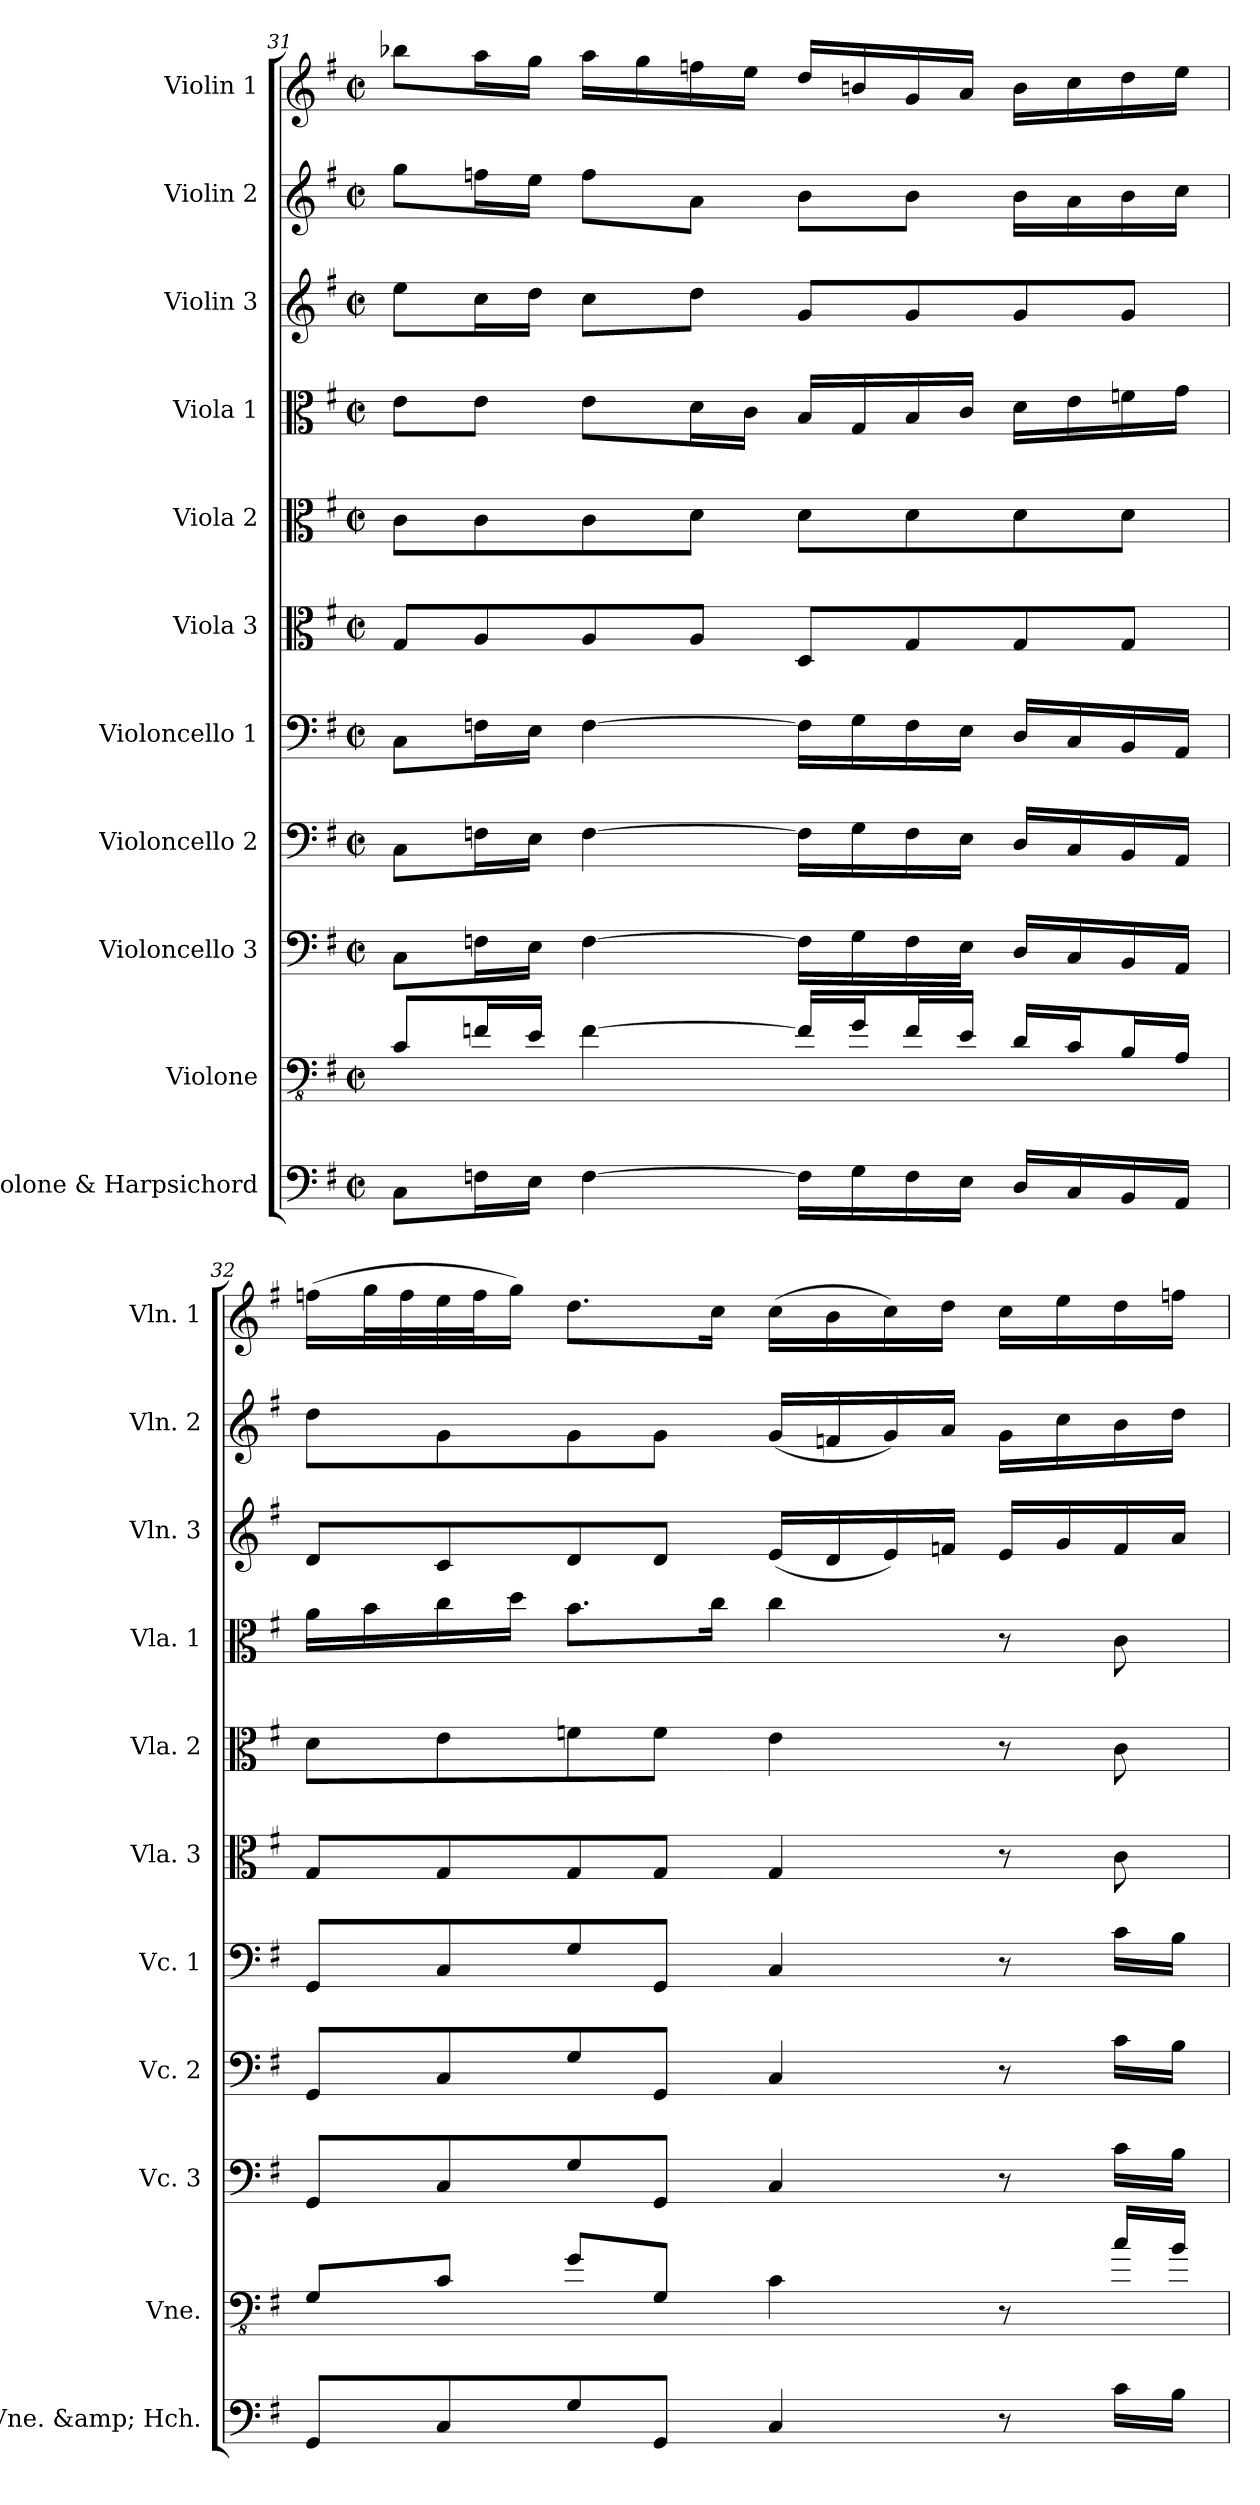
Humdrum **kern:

**kern	**kern	**kern	**kern	**kern	**kern	**kern	**kern	**kern	**kern	**kern
*part11	*part10	*part9	*part8	*part7	*part6	*part5	*part4	*part3	*part2	*part1
*staff11	*staff10	*staff9	*staff8	*staff7	*staff6	*staff5	*staff4	*staff3	*staff2	*staff1
*I"Violone &amp; Harpsichord	*I"Violone	*I"Violoncello 3	*I"Violoncello 2	*I"Violoncello 1	*I"Viola 3	*I"Viola 2	*I"Viola 1	*I"Violin 3	*I"Violin 2	*I"Violin 1
*I'Vne. &amp; Hch.	*I'Vne.	*I'Vc. 3	*I'Vc. 2	*I'Vc. 1	*I'Vla. 3	*I'Vla. 2	*I'Vla. 1	*I'Vln. 3	*I'Vln. 2	*I'Vln. 1
*clefF4	*clefFv4	*clefF4	*clefF4	*clefF4	*clefC3	*clefC3	*clefC3	*clefG2	*clefG2	*clefG2
*	*ITrd7c12	*	*	*	*	*	*	*	*	*
*k[f#]	*k[f#]	*k[f#]	*k[f#]	*k[f#]	*k[f#]	*k[f#]	*k[f#]	*k[f#]	*k[f#]	*k[f#]
*M4/4	*M4/4	*M4/4	*M4/4	*M4/4	*M4/4	*M4/4	*M4/4	*M4/4	*M4/4	*M4/4
*met(c|)	*met(c|)	*met(c|)	*met(c|)	*met(c|)	*met(c|)	*met(c|)	*met(c|)	*met(c|)	*met(c|)	*met(c|)
=31	=31	=31	=31	=31	=31	=31	=31	=31	=31	=31
8C\L	8CC/L	8C\L	8C\L	8C\L	8G/L	8c\L	8e\L	8ee\L	8gg\L	8bb-X\L
16Fn\L	16FFn/L	16Fn\L	16Fn\L	16Fn\L	8A/	8c\	8e\J	16cc\L	16ffn\L	16aa\L
16E\JJ	16EE/JJ	16E\JJ	16E\JJ	16E\JJ	.	.	.	16dd\JJ	16ee\JJ	16gg\JJ
[4F\	[4FF	[4F\	[4F\	[4F\	8A/	8c\	8e\L	8cc\L	8ff\L	16aa\LL
.	.	.	.	.	.	.	.	.	.	16gg\
.	.	.	.	.	8A/J	8d\J	16d\L	8dd\J	8a\J	16ffn\
.	.	.	.	.	.	.	16c\JJ	.	.	16ee\JJ
16F\LL]	16FF/LL]	16F\LL]	16F\LL]	16F\LL]	8D/L	8d\L	16B/LL	8g/L	8b\L	16dd/LL
16G\	16GG/J	16G\	16G\	16G\	.	.	16G/	.	.	16bn/
16F\	16FF/L	16F\	16F\	16F\	8G/	8d\	16B/	8g/	8b\J	16g/
16E\JJ	16EE/JJ	16E\JJ	16E\JJ	16E\JJ	.	.	16c/JJ	.	.	16a/JJ
16D/LL	16DD/LL	16D/LL	16D/LL	16D/LL	8G/	8d\	16d\LL	8g/	16b\LL	16b\LL
16C/	16CC/J	16C/	16C/	16C/	.	.	16e\	.	16a\	16cc\
16BB/	16BBB/L	16BB/	16BB/	16BB/	8G/J	8d\J	16fn\	8g/J	16b\	16dd\
16AA/JJ	16AAA/JJ	16AA/JJ	16AA/JJ	16AA/JJ	.	.	16g\JJ	.	16cc\JJ	16ee\JJ
!!LO:LB:g=z
=32	=32	=32	=32	=32	=32	=32	=32	=32	=32	=32
8GG/L	8GGG/L	8GG/L	8GG/L	8GG/L	8G/L	8d\L	16a\LL	8d/L	8dd\L	(16ffn\LL
.	.	.	.	.	.	.	16b\	.	.	32gg\L
.	.	.	.	.	.	.	.	.	.	32ff\
8C/	8CC/J	8C/	8C/	8C/	8G/	8e\	16cc\	8c/	8g\	32ee\
.	.	.	.	.	.	.	.	.	.	32ff\J
.	.	.	.	.	.	.	16dd\JJ	.	.	16gg\JJ)
8G/	8GG/L	8G/	8G/	8G/	8G/	8fn\	8.b\L	8d/	8g\	8.dd\L
8GG/J	8GGG/J	8GG/J	8GG/J	8GG/J	8G/J	8f\J	.	8d/J	8g\J	.
.	.	.	.	.	.	.	16cc\Jk	.	.	16cc\Jk
4C/	4CC	4C/	4C/	4C/	4G/	4e\	4cc\	(16e/LL	(16g/LL	(16cc\LL
.	.	.	.	.	.	.	.	16d/	16fn/	16b\
.	.	.	.	.	.	.	.	16e/)	16g/)	16cc\)
.	.	.	.	.	.	.	.	16fn/JJ	16a/JJ	16dd\JJ
8r	8r	8r	8r	8r	8r	8r	8r	16e/LL	16g\LL	16cc\LL
.	.	.	.	.	.	.	.	16g/	16cc\	16ee\
16c\LL	16C/LL	16c\LL	16c\LL	16c\LL	8c\	8c\	8c\	16f/	16b\	16dd\
16B\JJ	16BB/JJ	16B\JJ	16B\JJ	16B\JJ	.	.	.	16a/JJ	16dd\JJ	16ffn\JJ
=	=	=	=	=	=	=	=	=	=	=
*-	*-	*-	*-	*-	*-	*-	*-	*-	*-	*-
